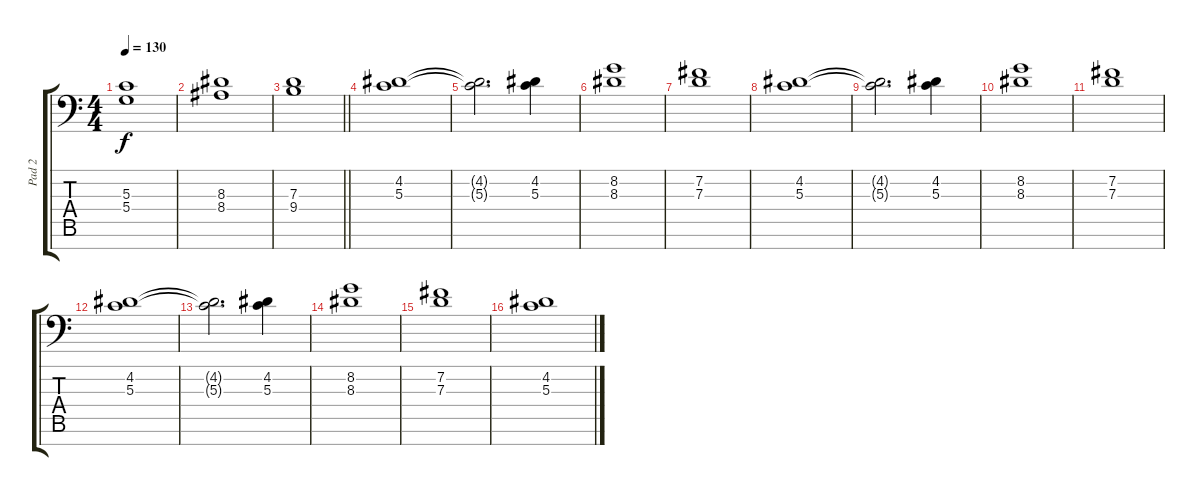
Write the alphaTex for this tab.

\track ("Pad 2" "Pad 2") {instrument pad1newage}
\staff {score tabs}
\tuning (E4 B3 G3 D3 A2 E2 G1) {hide}
\ts (4 4)
\tempo 130
\clef f4
\ks c
(5.3{t} 5.4{t}).1{dy f} |
(8.3 8.4).1 |
\barLineRight lightlight
(7.3 9.4).1 |
\section ("" "")
(4.2 5.3).1 |
(4.2{t} 5.3{t}).2{d} (4.2 5.3).4 |
(8.2 8.3).1 |
(7.2 7.3).1 |
(4.2 5.3).1 |
(4.2{t} 5.3{t}).2{d} (4.2 5.3).4 |
(8.2 8.3).1 |
(7.2 7.3).1 |
(4.2 5.3).1 |
(4.2{t} 5.3{t}).2{d} (4.2 5.3).4 |
(8.2 8.3).1 |
(7.2 7.3).1 |
(4.2 5.3).1
